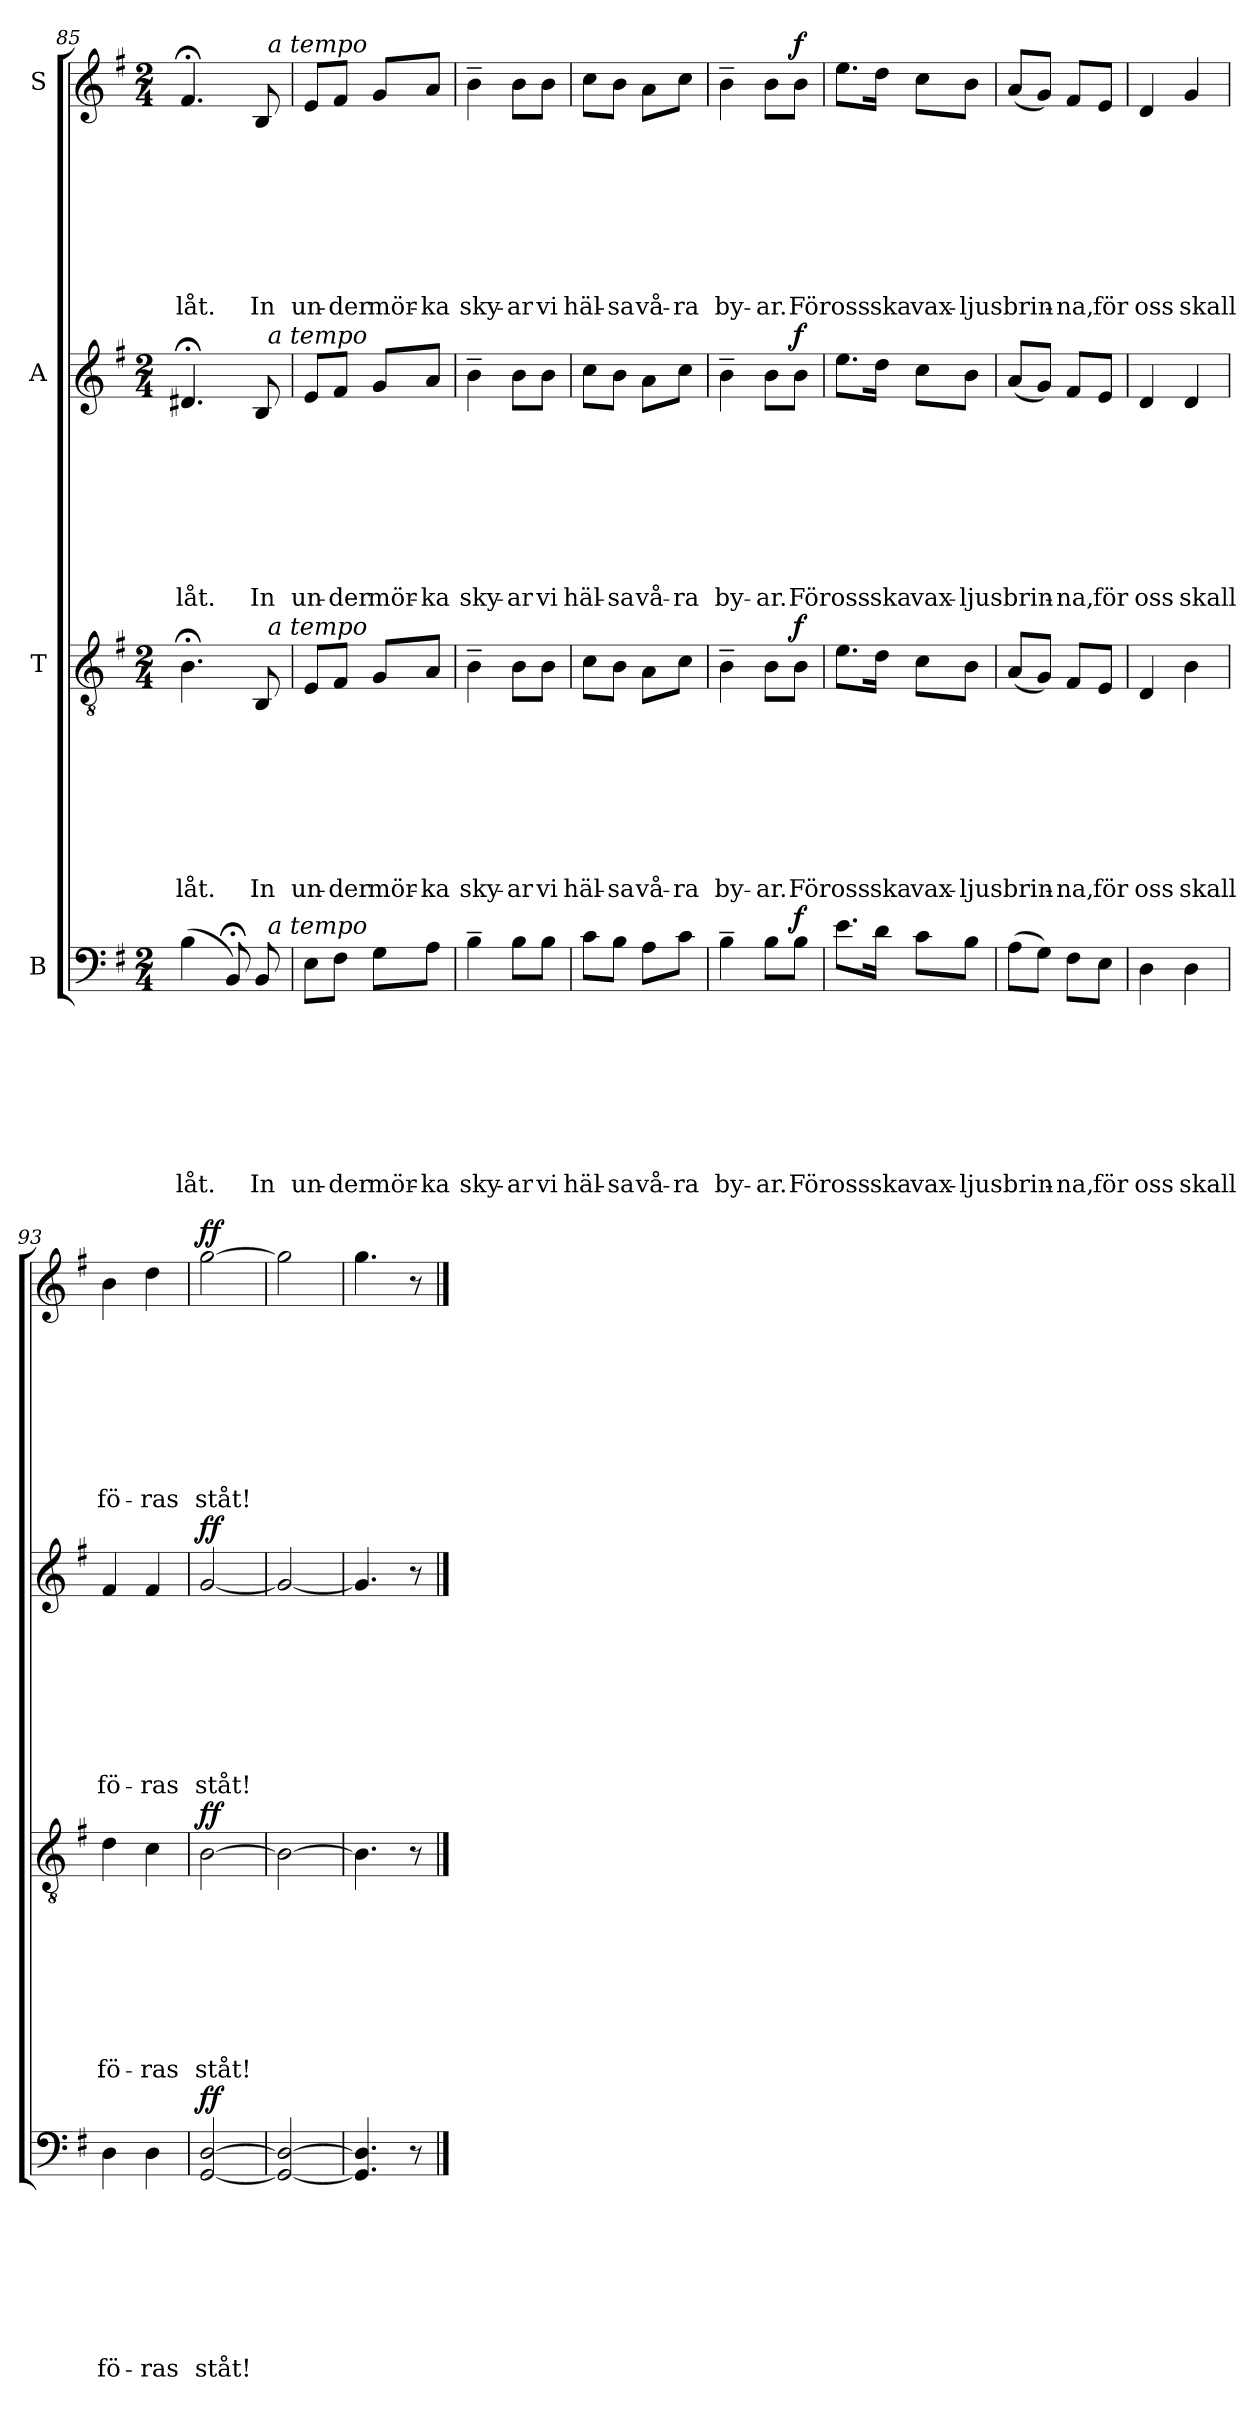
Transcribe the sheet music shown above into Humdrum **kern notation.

**kern	**text	**text	**text	**text	**text	**text	**text	**text	**dynam	**kern	**text	**text	**text	**text	**text	**text	**text	**text	**dynam	**kern	**text	**text	**text	**text	**text	**text	**text	**text	**dynam	**kern	**text	**text	**text	**text	**text	**text	**text	**text	**dynam
*part4	*part4	*part4	*part4	*part4	*part4	*part4	*part4	*part4	*part4	*part3	*part3	*part3	*part3	*part3	*part3	*part3	*part3	*part3	*part3	*part2	*part2	*part2	*part2	*part2	*part2	*part2	*part2	*part2	*part2	*part1	*part1	*part1	*part1	*part1	*part1	*part1	*part1	*part1	*part1
*staff4	*staff4	*staff4	*staff4	*staff4	*staff4	*staff4	*staff4	*staff4	*staff4	*staff3	*staff3	*staff3	*staff3	*staff3	*staff3	*staff3	*staff3	*staff3	*staff3	*staff2	*staff2	*staff2	*staff2	*staff2	*staff2	*staff2	*staff2	*staff2	*staff2	*staff1	*staff1	*staff1	*staff1	*staff1	*staff1	*staff1	*staff1	*staff1	*staff1
*I"B	*	*	*	*	*	*	*	*	*	*I"T	*	*	*	*	*	*	*	*	*	*I"A	*	*	*	*	*	*	*	*	*	*I"S	*	*	*	*	*	*	*	*	*
!!LO:LB:g=z
*clefF4	*	*	*	*	*	*	*	*	*	*clefGv2	*	*	*	*	*	*	*	*	*	*clefG2	*	*	*	*	*	*	*	*	*	*clefG2	*	*	*	*	*	*	*	*	*
*k[f#]	*	*	*	*	*	*	*	*	*	*k[f#]	*	*	*	*	*	*	*	*	*	*k[f#]	*	*	*	*	*	*	*	*	*	*k[f#]	*	*	*	*	*	*	*	*	*
*G:	*	*	*	*	*	*	*	*	*	*G:	*	*	*	*	*	*	*	*	*	*G:	*	*	*	*	*	*	*	*	*	*G:	*	*	*	*	*	*	*	*	*
*M2/4	*	*	*	*	*	*	*	*	*	*M2/4	*	*	*	*	*	*	*	*	*	*M2/4	*	*	*	*	*	*	*	*	*	*M2/4	*	*	*	*	*	*	*	*	*
=85	=85	=85	=85	=85	=85	=85	=85	=85	=85	=85	=85	=85	=85	=85	=85	=85	=85	=85	=85	=85	=85	=85	=85	=85	=85	=85	=85	=85	=85	=85	=85	=85	=85	=85	=85	=85	=85	=85	=85
!	!	!	!	!	!	!	!	!LO:LY:b	!	!	!	!	!	!	!	!	!	!LO:LY:b	!	!	!	!	!	!	!	!	!	!LO:LY:b	!	!	!	!	!	!	!	!	!	!LO:LY:b	!
*^	*	*	*	*	*	*	*	*	*	*^	*	*	*	*	*	*	*	*	*	*^	*	*	*	*	*	*	*	*	*	*^	*	*	*	*	*	*	*	*	*
(>4B\	4ryy	.	.	.	.	.	.	.	låt.	.	4.B;<\	4ryy	.	.	.	.	.	.	.	låt.	.	4.d#X;</	4ryy	.	.	.	.	.	.	.	låt.	.	4.f#;</	4ryy	.	.	.	.	.	.	.	låt.	.
8BB;</)	8ryy	.	.	.	.	.	.	.	.	.	.	8ryy	.	.	.	.	.	.	.	.	.	.	8ryy	.	.	.	.	.	.	.	.	.	.	8ryy	.	.	.	.	.	.	.	.	.
!	!	!	!	!	!	!	!	!	!LO:LY:b	!	!	!	!	!	!	!	!	!	!	!LO:LY:b	!	!	!	!	!	!	!	!	!	!	!LO:LY:b	!	!	!	!	!	!	!	!	!	!	!LO:LY:b	!
8BB/	32ryy	.	.	.	.	.	.	.	In	.	8BB/	32ryy	.	.	.	.	.	.	.	In	.	8B/	32ryy	.	.	.	.	.	.	.	In	.	8B/	32ryy	.	.	.	.	.	.	.	In	.
!	!	!	!	!	!	!	!	!	!	!	!	!	!	!	!	!	!	!	!	!	!	!	!	!	!	!	!	!	!	!	!	!	!	!LO:TX:a:i:t=a tempo	!	!	!	!	!	!	!	!	!
!	!	!	!	!	!	!	!	!	!	!	!	!	!	!	!	!	!	!	!	!	!	!	!LO:TX:a:i:t=a tempo	!	!	!	!	!	!	!	!	!	!	!	!	!	!	!	!	!	!	!	!
!	!	!	!	!	!	!	!	!	!	!	!	!LO:TX:a:i:t=a tempo	!	!	!	!	!	!	!	!	!	!	!	!	!	!	!	!	!	!	!	!	!	!	!	!	!	!	!	!	!	!	!
!	!LO:TX:a:i:t=a tempo	!	!	!	!	!	!	!	!	!	!	!	!	!	!	!	!	!	!	!	!	!	!	!	!	!	!	!	!	!	!	!	!	!	!	!	!	!	!	!	!	!	!
.	16.ryy	.	.	.	.	.	.	.	.	.	.	16.ryy	.	.	.	.	.	.	.	.	.	.	16.ryy	.	.	.	.	.	.	.	.	.	.	16.ryy	.	.	.	.	.	.	.	.	.
=86	=86	=86	=86	=86	=86	=86	=86	=86	=86	=86	=86	=86	=86	=86	=86	=86	=86	=86	=86	=86	=86	=86	=86	=86	=86	=86	=86	=86	=86	=86	=86	=86	=86	=86	=86	=86	=86	=86	=86	=86	=86	=86	=86
!	!	!	!	!	!	!	!	!	!LO:LY:b	!	!	!	!	!	!	!	!	!	!	!LO:LY:b	!	!	!	!	!	!	!	!	!	!	!LO:LY:b	!	!	!	!	!	!	!	!	!	!	!LO:LY:b	!
*v	*v	*	*	*	*	*	*	*	*	*	*	*	*	*	*	*	*	*	*	*	*	*v	*v	*	*	*	*	*	*	*	*	*	*v	*v	*	*	*	*	*	*	*	*	*
*	*	*	*	*	*	*	*	*	*	*v	*v	*	*	*	*	*	*	*	*	*	*	*	*	*	*	*	*	*	*	*	*	*	*	*	*	*	*	*	*	*
8E\L	.	.	.	.	.	.	.	un-	.	8E/L	.	.	.	.	.	.	.	un-	.	8e/L	.	.	.	.	.	.	.	un-	.	8e/L	.	.	.	.	.	.	.	un-	.
!	!	!	!	!	!	!	!	!LO:LY:b	!	!	!	!	!	!	!	!	!	!LO:LY:b	!	!	!	!	!	!	!	!	!	!LO:LY:b	!	!	!	!	!	!	!	!	!	!LO:LY:b	!
8F#\J	.	.	.	.	.	.	.	-der	.	8F#/J	.	.	.	.	.	.	.	-der	.	8f#/J	.	.	.	.	.	.	.	-der	.	8f#/J	.	.	.	.	.	.	.	-der	.
!	!	!	!	!	!	!	!	!LO:LY:b	!	!	!	!	!	!	!	!	!	!LO:LY:b	!	!	!	!	!	!	!	!	!	!LO:LY:b	!	!	!	!	!	!	!	!	!	!LO:LY:b	!
8G\L	.	.	.	.	.	.	.	mör-	.	8G/L	.	.	.	.	.	.	.	mör-	.	8g/L	.	.	.	.	.	.	.	mör-	.	8g/L	.	.	.	.	.	.	.	mör-	.
!	!	!	!	!	!	!	!	!LO:LY:b	!	!	!	!	!	!	!	!	!	!LO:LY:b	!	!	!	!	!	!	!	!	!	!LO:LY:b	!	!	!	!	!	!	!	!	!	!LO:LY:b	!
8A\J	.	.	.	.	.	.	.	-ka	.	8A/J	.	.	.	.	.	.	.	-ka	.	8a/J	.	.	.	.	.	.	.	-ka	.	8a/J	.	.	.	.	.	.	.	-ka	.
=87	=87	=87	=87	=87	=87	=87	=87	=87	=87	=87	=87	=87	=87	=87	=87	=87	=87	=87	=87	=87	=87	=87	=87	=87	=87	=87	=87	=87	=87	=87	=87	=87	=87	=87	=87	=87	=87	=87	=87
!	!	!	!	!	!	!	!	!LO:LY:b	!	!	!	!	!	!	!	!	!	!LO:LY:b	!	!	!	!	!	!	!	!	!	!LO:LY:b	!	!	!	!	!	!	!	!	!	!LO:LY:b	!
4B~>\	.	.	.	.	.	.	.	sky-	.	4B~>\	.	.	.	.	.	.	.	sky-	.	4b~>\	.	.	.	.	.	.	.	sky-	.	4b~>\	.	.	.	.	.	.	.	sky-	.
!	!	!	!	!	!	!	!	!LO:LY:b	!	!	!	!	!	!	!	!	!	!LO:LY:b	!	!	!	!	!	!	!	!	!	!LO:LY:b	!	!	!	!	!	!	!	!	!	!LO:LY:b	!
8B\L	.	.	.	.	.	.	.	-ar	.	8B\L	.	.	.	.	.	.	.	-ar	.	8b\L	.	.	.	.	.	.	.	-ar	.	8b\L	.	.	.	.	.	.	.	-ar	.
!	!	!	!	!	!	!	!	!LO:LY:b	!	!	!	!	!	!	!	!	!	!LO:LY:b	!	!	!	!	!	!	!	!	!	!LO:LY:b	!	!	!	!	!	!	!	!	!	!LO:LY:b	!
8B\J	.	.	.	.	.	.	.	vi	.	8B\J	.	.	.	.	.	.	.	vi	.	8b\J	.	.	.	.	.	.	.	vi	.	8b\J	.	.	.	.	.	.	.	vi	.
=88	=88	=88	=88	=88	=88	=88	=88	=88	=88	=88	=88	=88	=88	=88	=88	=88	=88	=88	=88	=88	=88	=88	=88	=88	=88	=88	=88	=88	=88	=88	=88	=88	=88	=88	=88	=88	=88	=88	=88
!	!	!	!	!	!	!	!	!LO:LY:b	!	!	!	!	!	!	!	!	!	!LO:LY:b	!	!	!	!	!	!	!	!	!	!LO:LY:b	!	!	!	!	!	!	!	!	!	!LO:LY:b	!
8c\L	.	.	.	.	.	.	.	häl-	.	8c\L	.	.	.	.	.	.	.	häl-	.	8cc\L	.	.	.	.	.	.	.	häl-	.	8cc\L	.	.	.	.	.	.	.	häl-	.
!	!	!	!	!	!	!	!	!LO:LY:b	!	!	!	!	!	!	!	!	!	!LO:LY:b	!	!	!	!	!	!	!	!	!	!LO:LY:b	!	!	!	!	!	!	!	!	!	!LO:LY:b	!
8B\J	.	.	.	.	.	.	.	-sa	.	8B\J	.	.	.	.	.	.	.	-sa	.	8b\J	.	.	.	.	.	.	.	-sa	.	8b\J	.	.	.	.	.	.	.	-sa	.
!	!	!	!	!	!	!	!	!LO:LY:b	!	!	!	!	!	!	!	!	!	!LO:LY:b	!	!	!	!	!	!	!	!	!	!LO:LY:b	!	!	!	!	!	!	!	!	!	!LO:LY:b	!
8A\L	.	.	.	.	.	.	.	vå-	.	8A\L	.	.	.	.	.	.	.	vå-	.	8a\L	.	.	.	.	.	.	.	vå-	.	8a\L	.	.	.	.	.	.	.	vå-	.
!	!	!	!	!	!	!	!	!LO:LY:b	!	!	!	!	!	!	!	!	!	!LO:LY:b	!	!	!	!	!	!	!	!	!	!LO:LY:b	!	!	!	!	!	!	!	!	!	!LO:LY:b	!
8c\J	.	.	.	.	.	.	.	-ra	.	8c\J	.	.	.	.	.	.	.	-ra	.	8cc\J	.	.	.	.	.	.	.	-ra	.	8cc\J	.	.	.	.	.	.	.	-ra	.
=89	=89	=89	=89	=89	=89	=89	=89	=89	=89	=89	=89	=89	=89	=89	=89	=89	=89	=89	=89	=89	=89	=89	=89	=89	=89	=89	=89	=89	=89	=89	=89	=89	=89	=89	=89	=89	=89	=89	=89
!	!	!	!	!	!	!	!	!LO:LY:b	!	!	!	!	!	!	!	!	!	!LO:LY:b	!	!	!	!	!	!	!	!	!	!LO:LY:b	!	!	!	!	!	!	!	!	!	!LO:LY:b	!
4B~>\	.	.	.	.	.	.	.	by-	.	4B~>\	.	.	.	.	.	.	.	by-	.	4b~>\	.	.	.	.	.	.	.	by-	.	4b~>\	.	.	.	.	.	.	.	by-	.
!	!	!	!	!	!	!	!	!LO:LY:b	!	!	!	!	!	!	!	!	!	!LO:LY:b	!	!	!	!	!	!	!	!	!	!LO:LY:b	!	!	!	!	!	!	!	!	!	!LO:LY:b	!
8B\L	.	.	.	.	.	.	.	-ar.	.	8B\L	.	.	.	.	.	.	.	-ar.	.	8b\L	.	.	.	.	.	.	.	-ar.	.	8b\L	.	.	.	.	.	.	.	-ar.	.
!	!	!	!	!	!	!	!	!LO:LY:b	!LO:DY:a	!	!	!	!	!	!	!	!	!LO:LY:b	!LO:DY:a	!	!	!	!	!	!	!	!	!LO:LY:b	!LO:DY:a	!	!	!	!	!	!	!	!	!LO:LY:b	!LO:DY:a
8B\J	.	.	.	.	.	.	.	För	f	8B\J	.	.	.	.	.	.	.	För	f	8b\J	.	.	.	.	.	.	.	För	f	8b\J	.	.	.	.	.	.	.	För	f
=90	=90	=90	=90	=90	=90	=90	=90	=90	=90	=90	=90	=90	=90	=90	=90	=90	=90	=90	=90	=90	=90	=90	=90	=90	=90	=90	=90	=90	=90	=90	=90	=90	=90	=90	=90	=90	=90	=90	=90
!	!	!	!	!	!	!	!	!LO:LY:b	!	!	!	!	!	!	!	!	!	!LO:LY:b	!	!	!	!	!	!	!	!	!	!LO:LY:b	!	!	!	!	!	!	!	!	!	!LO:LY:b	!
8.e\L	.	.	.	.	.	.	.	oss	.	8.e\L	.	.	.	.	.	.	.	oss	.	8.ee\L	.	.	.	.	.	.	.	oss	.	8.ee\L	.	.	.	.	.	.	.	oss	.
!	!	!	!	!	!	!	!	!LO:LY:b	!	!	!	!	!	!	!	!	!	!LO:LY:b	!	!	!	!	!	!	!	!	!	!LO:LY:b	!	!	!	!	!	!	!	!	!	!LO:LY:b	!
16d\Jk	.	.	.	.	.	.	.	ska	.	16d\Jk	.	.	.	.	.	.	.	ska	.	16dd\Jk	.	.	.	.	.	.	.	ska	.	16dd\Jk	.	.	.	.	.	.	.	ska	.
!	!	!	!	!	!	!	!	!LO:LY:b	!	!	!	!	!	!	!	!	!	!LO:LY:b	!	!	!	!	!	!	!	!	!	!LO:LY:b	!	!	!	!	!	!	!	!	!	!LO:LY:b	!
8c\L	.	.	.	.	.	.	.	vax-	.	8c\L	.	.	.	.	.	.	.	vax-	.	8cc\L	.	.	.	.	.	.	.	vax-	.	8cc\L	.	.	.	.	.	.	.	vax-	.
!	!	!	!	!	!	!	!	!LO:LY:b	!	!	!	!	!	!	!	!	!	!LO:LY:b	!	!	!	!	!	!	!	!	!	!LO:LY:b	!	!	!	!	!	!	!	!	!	!LO:LY:b	!
8B\J	.	.	.	.	.	.	.	-ljus	.	8B\J	.	.	.	.	.	.	.	-ljus	.	8b\J	.	.	.	.	.	.	.	-ljus	.	8b\J	.	.	.	.	.	.	.	-ljus	.
!!LO:PB:g=z
=91	=91	=91	=91	=91	=91	=91	=91	=91	=91	=91	=91	=91	=91	=91	=91	=91	=91	=91	=91	=91	=91	=91	=91	=91	=91	=91	=91	=91	=91	=91	=91	=91	=91	=91	=91	=91	=91	=91	=91
!	!	!	!	!	!	!	!	!LO:LY:b	!	!	!	!	!	!	!	!	!	!LO:LY:b	!	!	!	!	!	!	!	!	!	!LO:LY:b	!	!	!	!	!	!	!	!	!	!LO:LY:b	!
(>8A\L	.	.	.	.	.	.	.	brin-	.	(<8A/L	.	.	.	.	.	.	.	brin-	.	(<8a/L	.	.	.	.	.	.	.	brin-	.	(<8a/L	.	.	.	.	.	.	.	brin-	.
8G\J)	.	.	.	.	.	.	.	.	.	8G/J)	.	.	.	.	.	.	.	.	.	8g/J)	.	.	.	.	.	.	.	.	.	8g/J)	.	.	.	.	.	.	.	.	.
!	!	!	!	!	!	!	!	!LO:LY:b	!	!	!	!	!	!	!	!	!	!LO:LY:b	!	!	!	!	!	!	!	!	!	!LO:LY:b	!	!	!	!	!	!	!	!	!	!LO:LY:b	!
8F#\L	.	.	.	.	.	.	.	-na,	.	8F#/L	.	.	.	.	.	.	.	-na,	.	8f#/L	.	.	.	.	.	.	.	-na,	.	8f#/L	.	.	.	.	.	.	.	-na,	.
!	!	!	!	!	!	!	!	!LO:LY:b	!	!	!	!	!	!	!	!	!	!LO:LY:b	!	!	!	!	!	!	!	!	!	!LO:LY:b	!	!	!	!	!	!	!	!	!	!LO:LY:b	!
8E\J	.	.	.	.	.	.	.	för	.	8E/J	.	.	.	.	.	.	.	för	.	8e/J	.	.	.	.	.	.	.	för	.	8e/J	.	.	.	.	.	.	.	för	.
=92	=92	=92	=92	=92	=92	=92	=92	=92	=92	=92	=92	=92	=92	=92	=92	=92	=92	=92	=92	=92	=92	=92	=92	=92	=92	=92	=92	=92	=92	=92	=92	=92	=92	=92	=92	=92	=92	=92	=92
!	!	!	!	!	!	!	!	!LO:LY:b	!	!	!	!	!	!	!	!	!	!LO:LY:b	!	!	!	!	!	!	!	!	!	!LO:LY:b	!	!	!	!	!	!	!	!	!	!LO:LY:b	!
4D\	.	.	.	.	.	.	.	oss	.	4D/	.	.	.	.	.	.	.	oss	.	4d/	.	.	.	.	.	.	.	oss	.	4d/	.	.	.	.	.	.	.	oss	.
!	!	!	!	!	!	!	!	!LO:LY:b	!	!	!	!	!	!	!	!	!	!LO:LY:b	!	!	!	!	!	!	!	!	!	!LO:LY:b	!	!	!	!	!	!	!	!	!	!LO:LY:b	!
4D\	.	.	.	.	.	.	.	skall	.	4B\	.	.	.	.	.	.	.	skall	.	4d/	.	.	.	.	.	.	.	skall	.	4g/	.	.	.	.	.	.	.	skall	.
=93	=93	=93	=93	=93	=93	=93	=93	=93	=93	=93	=93	=93	=93	=93	=93	=93	=93	=93	=93	=93	=93	=93	=93	=93	=93	=93	=93	=93	=93	=93	=93	=93	=93	=93	=93	=93	=93	=93	=93
!	!	!	!	!	!	!	!	!LO:LY:b	!	!	!	!	!	!	!	!	!	!LO:LY:b	!	!	!	!	!	!	!	!	!	!LO:LY:b	!	!	!	!	!	!	!	!	!	!LO:LY:b	!
4D\	.	.	.	.	.	.	.	fö-	.	4d\	.	.	.	.	.	.	.	fö-	.	4f#/	.	.	.	.	.	.	.	fö-	.	4b\	.	.	.	.	.	.	.	fö-	.
!	!	!	!	!	!	!	!	!LO:LY:b	!	!	!	!	!	!	!	!	!	!LO:LY:b	!	!	!	!	!	!	!	!	!	!LO:LY:b	!	!	!	!	!	!	!	!	!	!LO:LY:b	!
4D\	.	.	.	.	.	.	.	-ras	.	4c\	.	.	.	.	.	.	.	-ras	.	4f#/	.	.	.	.	.	.	.	-ras	.	4dd\	.	.	.	.	.	.	.	-ras	.
=94	=94	=94	=94	=94	=94	=94	=94	=94	=94	=94	=94	=94	=94	=94	=94	=94	=94	=94	=94	=94	=94	=94	=94	=94	=94	=94	=94	=94	=94	=94	=94	=94	=94	=94	=94	=94	=94	=94	=94
!	!	!	!	!	!	!	!	!LO:LY:b	!LO:DY:a	!	!	!	!	!	!	!	!	!LO:LY:b	!LO:DY:a	!	!	!	!	!	!	!	!	!LO:LY:b	!LO:DY:a	!	!	!	!	!	!	!	!	!LO:LY:b	!LO:DY:a
[2GG/ [2D/	.	.	.	.	.	.	.	ståt!	ff	[2B\	.	.	.	.	.	.	.	ståt!	ff	[2g/	.	.	.	.	.	.	.	ståt!	ff	[2gg\	.	.	.	.	.	.	.	ståt!	ff
=95	=95	=95	=95	=95	=95	=95	=95	=95	=95	=95	=95	=95	=95	=95	=95	=95	=95	=95	=95	=95	=95	=95	=95	=95	=95	=95	=95	=95	=95	=95	=95	=95	=95	=95	=95	=95	=95	=95	=95
2GG/_ 2D/_	.	.	.	.	.	.	.	.	.	2B\_	.	.	.	.	.	.	.	.	.	2g/_	.	.	.	.	.	.	.	.	.	2gg\]	.	.	.	.	.	.	.	.	.
=96	=96	=96	=96	=96	=96	=96	=96	=96	=96	=96	=96	=96	=96	=96	=96	=96	=96	=96	=96	=96	=96	=96	=96	=96	=96	=96	=96	=96	=96	=96	=96	=96	=96	=96	=96	=96	=96	=96	=96
4.GG/] 4.D/]	.	.	.	.	.	.	.	.	.	4.B\]	.	.	.	.	.	.	.	.	.	4.g/]	.	.	.	.	.	.	.	.	.	4.gg\	.	.	.	.	.	.	.	.	.
8r	.	.	.	.	.	.	.	.	.	8r	.	.	.	.	.	.	.	.	.	8r	.	.	.	.	.	.	.	.	.	8r	.	.	.	.	.	.	.	.	.
==	==	==	==	==	==	==	==	==	==	==	==	==	==	==	==	==	==	==	==	==	==	==	==	==	==	==	==	==	==	==	==	==	==	==	==	==	==	==	==
*-	*-	*-	*-	*-	*-	*-	*-	*-	*-	*-	*-	*-	*-	*-	*-	*-	*-	*-	*-	*-	*-	*-	*-	*-	*-	*-	*-	*-	*-	*-	*-	*-	*-	*-	*-	*-	*-	*-	*-
